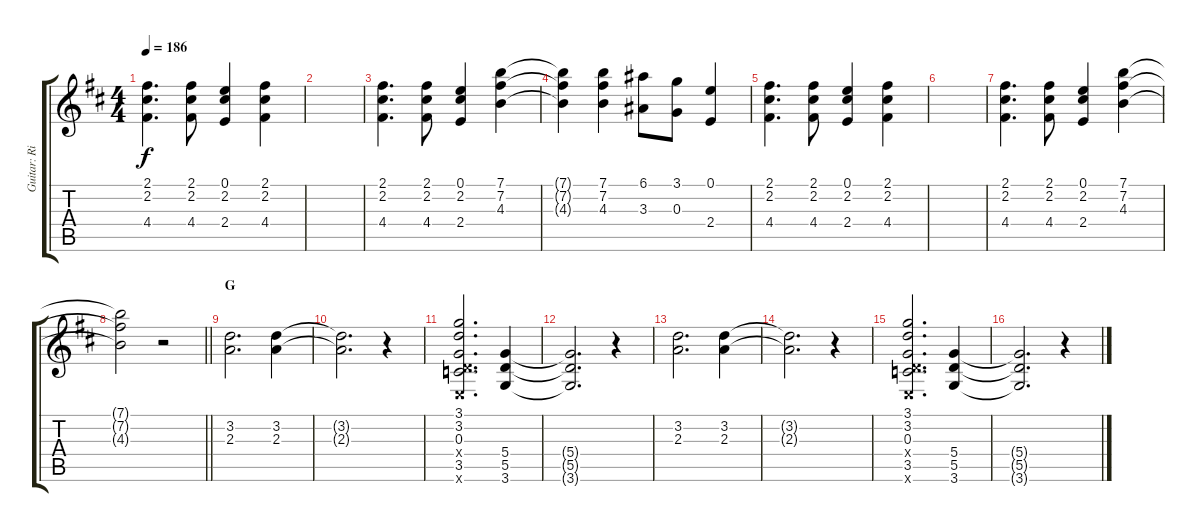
\track ("Guitar: Rik" "Guitar: Ri") {instrument distortionguitar}
\staff {score tabs}
\tuning (E4 B3 G3 D3 A2 E2) {hide}
\ts (4 4)
\tempo 186
\clef g2
\ks d
(2.1 2.2 4.4).4{d dy f} (2.1 2.2 4.4).8 (0.1 2.2 2.4).4 (2.1 2.2 4.4).4 |
|
(2.1 2.2 4.4).4{d} (2.1 2.2 4.4).8 (0.1 2.2 2.4).4 (7.1 7.2 4.3).4 |
(7.1{t} 7.2{t} 4.3{t}).4 (7.1 7.2 4.3).4 (6.1 3.3).8 (3.1 0.3).8 (0.1 2.4).4 |
(2.1 2.2 4.4).4{d} (2.1 2.2 4.4).8 (0.1 2.2 2.4).4 (2.1 2.2 4.4).4 |
|
(2.1 2.2 4.4).4{d} (2.1 2.2 4.4).8 (0.1 2.2 2.4).4 (7.1 7.2 4.3).4 |
\barLineRight lightlight
(7.1{t} 7.2{t} 4.3{t}).2 r.2 |
\section ("" "G")
(3.2 2.3).2{d} (3.2 2.3).4 |
(3.2{t} 2.3{t}).2{d} r.4 |
(3.1 3.2 0.3 0.4{x} 3.5 0.6{x}).2{d} (5.4 5.5 3.6).4 |
(5.4{t} 5.5{t} 3.6{t}).2{d} r.4 |
(3.2 2.3).2{d} (3.2 2.3).4 |
(3.2{t} 2.3{t}).2{d} r.4 |
(3.1 3.2 0.3 0.4{x} 3.5 0.6{x}).2{d} (5.4 5.5 3.6).4 |
(5.4{t} 5.5{t} 3.6{t}).2{d} r.4
